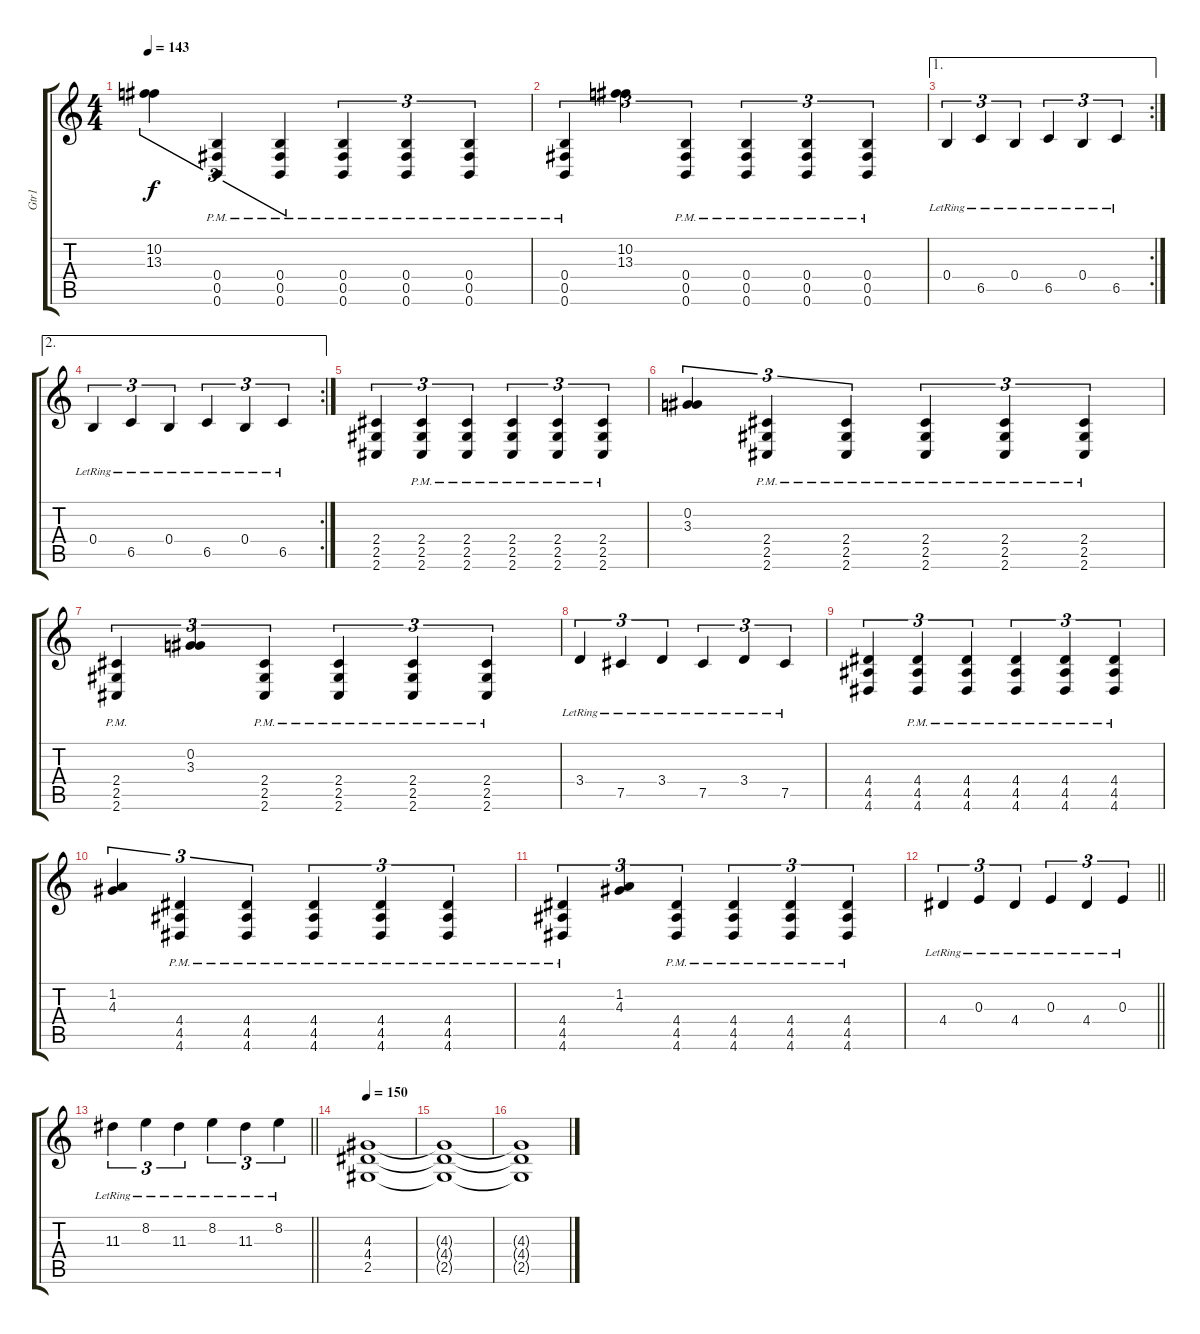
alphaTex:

\track ("Gtr1" "Gtr1") {instrument distortionguitar}
\staff {score tabs}
\tuning (Db4 Ab3 E3 B2 Gb2 B1) {hide}
\ts (4 4)
\tempo 143
\clef g2
\ks c
(10.2 13.3).4{tu (3 2) dy f} (0.4{pm} 0.5 0.6).4{tu (3 2)} (0.4{pm} 0.5 0.6).4{tu (3 2)} (0.4{pm} 0.5 0.6).4{tu (3 2)} (0.4{pm} 0.5 0.6).4{tu (3 2)} (0.4{pm} 0.5 0.6).4{tu (3 2)} |
(0.4{pm} 0.5{pm} 0.6{pm}).4{tu (3 2)} (10.2 13.3).4{tu (3 2)} (0.4{pm} 0.5 0.6).4{tu (3 2)} (0.4{pm} 0.5 0.6).4{tu (3 2)} (0.4{pm} 0.5 0.6).4{tu (3 2)} (0.4{pm} 0.5 0.6).4{tu (3 2)} |
\ae 1
\rc 2
0.4{lr}.4{tu (3 2)} 6.5{lr}.4{tu (3 2)} 0.4{lr}.4{tu (3 2)} 6.5{lr}.4{tu (3 2)} 0.4{lr}.4{tu (3 2)} 6.5{lr}.4{tu (3 2)} |
\ae 2
\rc 2
0.4{lr}.4{tu (3 2)} 6.5{lr}.4{tu (3 2)} 0.4{lr}.4{tu (3 2)} 6.5{lr}.4{tu (3 2)} 0.4{lr}.4{tu (3 2)} 6.5{lr}.4{tu (3 2)} |
(2.4 2.5 2.6).4{tu (3 2)} (2.4{pm} 2.5{pm} 2.6{pm}).4{tu (3 2)} (2.4{pm} 2.5{pm} 2.6{pm}).4{tu (3 2)} (2.4{pm} 2.5{pm} 2.6{pm}).4{tu (3 2)} (2.4{pm} 2.5{pm} 2.6{pm}).4{tu (3 2)} (2.4{pm} 2.5{pm} 2.6{pm}).4{tu (3 2)} |
(0.2 3.3).4{tu (3 2)} (2.4{pm} 2.5{pm} 2.6{pm}).4{tu (3 2)} (2.4{pm} 2.5{pm} 2.6{pm}).4{tu (3 2)} (2.4{pm} 2.5{pm} 2.6{pm}).4{tu (3 2)} (2.4{pm} 2.5{pm} 2.6{pm}).4{tu (3 2)} (2.4{pm} 2.5{pm} 2.6{pm}).4{tu (3 2)} |
(2.4{pm} 2.5{pm} 2.6{pm}).4{tu (3 2)} (0.2 3.3).4{tu (3 2)} (2.4{pm} 2.5{pm} 2.6{pm}).4{tu (3 2)} (2.4{pm} 2.5{pm} 2.6{pm}).4{tu (3 2)} (2.4{pm} 2.5{pm} 2.6{pm}).4{tu (3 2)} (2.4{pm} 2.5{pm} 2.6{pm}).4{tu (3 2)} |
3.4{lr}.4{tu (3 2)} 7.5{lr}.4{tu (3 2)} 3.4{lr}.4{tu (3 2)} 7.5{lr}.4{tu (3 2)} 3.4{lr}.4{tu (3 2)} 7.5{lr}.4{tu (3 2)} |
(4.4 4.5 4.6).4{tu (3 2)} (4.4{pm} 4.5{pm} 4.6{pm}).4{tu (3 2)} (4.4{pm} 4.5{pm} 4.6{pm}).4{tu (3 2)} (4.4{pm} 4.5{pm} 4.6{pm}).4{tu (3 2)} (4.4{pm} 4.5{pm} 4.6{pm}).4{tu (3 2)} (4.4{pm} 4.5{pm} 4.6{pm}).4{tu (3 2)} |
(1.2 4.3).4{tu (3 2)} (4.4{pm} 4.5{pm} 4.6{pm}).4{tu (3 2)} (4.4{pm} 4.5{pm} 4.6{pm}).4{tu (3 2)} (4.4{pm} 4.5{pm} 4.6{pm}).4{tu (3 2)} (4.4{pm} 4.5{pm} 4.6{pm}).4{tu (3 2)} (4.4{pm} 4.5{pm} 4.6{pm}).4{tu (3 2)} |
(4.4{pm} 4.5{pm} 4.6{pm}).4{tu (3 2)} (1.2 4.3).4{tu (3 2)} (4.4{pm} 4.5{pm} 4.6{pm}).4{tu (3 2)} (4.4{pm} 4.5{pm} 4.6{pm}).4{tu (3 2)} (4.4{pm} 4.5{pm} 4.6{pm}).4{tu (3 2)} (4.4{pm} 4.5{pm} 4.6{pm}).4{tu (3 2)} |
\barLineRight lightlight
4.4{lr}.4{tu (3 2)} 0.3{lr}.4{tu (3 2)} 4.4{lr}.4{tu (3 2)} 0.3{lr}.4{tu (3 2)} 4.4{lr}.4{tu (3 2)} 0.3{lr}.4{tu (3 2)} |
\section ("" "")
\barLineRight lightlight
11.3{lr}.4{tu (3 2)} 8.2{lr}.4{tu (3 2)} 11.3{lr}.4{tu (3 2)} 8.2{lr}.4{tu (3 2)} 11.3{lr}.4{tu (3 2)} 8.2{lr}.4{tu (3 2)} |
\section ("" "")
\tempo 150
(4.3 4.4 2.5).1 |
(4.3{t} 4.4{t} 2.5{t}).1 |
(4.3{t} 4.4{t} 2.5{t}).1
